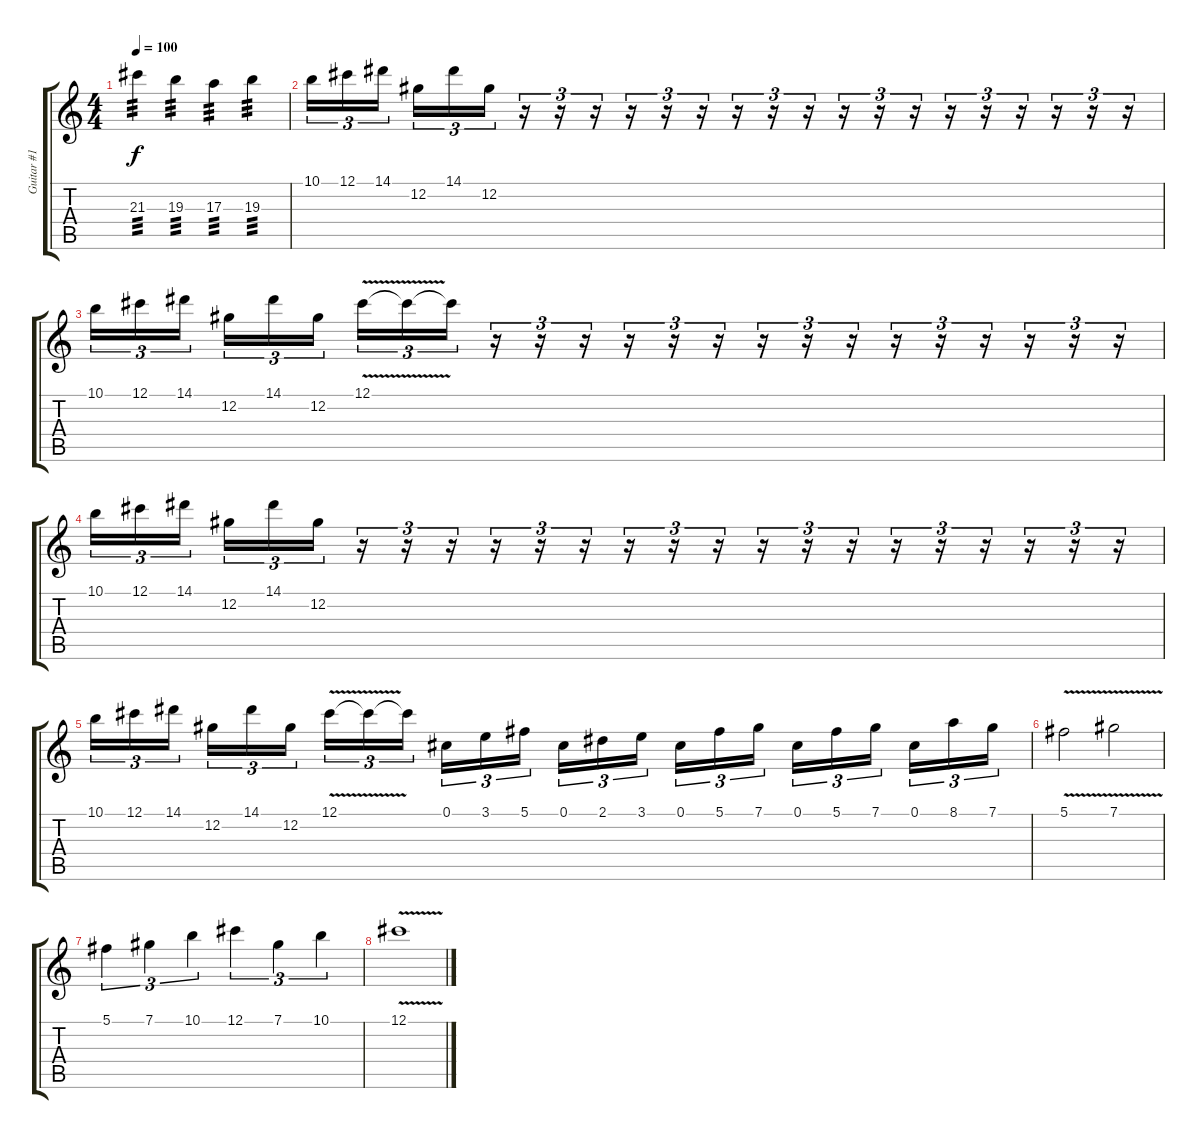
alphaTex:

\track ("Guitar #1" "Guitar #1") {instrument distortionguitar}
\staff {score tabs}
\tuning (Db4 Ab3 E3 B2 Gb2 Db2) {hide}
\ts (4 4)
\tempo 100
\clef g2
\ks c
21.3.4{tp 3 dy f} 19.3.4{tp 3} 17.3.4{tp 3} 19.3.4{tp 3} |
10.1.16{tu (3 2)} 12.1.16{tu (3 2)} 14.1.16{tu (3 2) beam splitsecondary} 12.2.16{tu (3 2)} 14.1.16{tu (3 2)} 12.2.16{tu (3 2)} r.16{tu (3 2)} r.16{tu (3 2)} r.16{tu (3 2)} r.16{tu (3 2)} r.16{tu (3 2)} r.16{tu (3 2)} r.16{tu (3 2)} r.16{tu (3 2)} r.16{tu (3 2)} r.16{tu (3 2)} r.16{tu (3 2)} r.16{tu (3 2)} r.16{tu (3 2)} r.16{tu (3 2)} r.16{tu (3 2)} r.16{tu (3 2)} r.16{tu (3 2)} r.16{tu (3 2)} |
10.1.16{tu (3 2)} 12.1.16{tu (3 2)} 14.1.16{tu (3 2) beam splitsecondary} 12.2.16{tu (3 2)} 14.1.16{tu (3 2)} 12.2.16{tu (3 2)} 12.1{v}.16{tu (3 2)} 12.1{t}.16{tu (3 2)} 12.1{t}.16{tu (3 2)} r.16{tu (3 2)} r.16{tu (3 2)} r.16{tu (3 2)} r.16{tu (3 2)} r.16{tu (3 2)} r.16{tu (3 2)} r.16{tu (3 2)} r.16{tu (3 2)} r.16{tu (3 2)} r.16{tu (3 2)} r.16{tu (3 2)} r.16{tu (3 2)} r.16{tu (3 2)} r.16{tu (3 2)} r.16{tu (3 2)} |
10.1.16{tu (3 2)} 12.1.16{tu (3 2)} 14.1.16{tu (3 2) beam splitsecondary} 12.2.16{tu (3 2)} 14.1.16{tu (3 2)} 12.2.16{tu (3 2)} r.16{tu (3 2)} r.16{tu (3 2)} r.16{tu (3 2)} r.16{tu (3 2)} r.16{tu (3 2)} r.16{tu (3 2)} r.16{tu (3 2)} r.16{tu (3 2)} r.16{tu (3 2)} r.16{tu (3 2)} r.16{tu (3 2)} r.16{tu (3 2)} r.16{tu (3 2)} r.16{tu (3 2)} r.16{tu (3 2)} r.16{tu (3 2)} r.16{tu (3 2)} r.16{tu (3 2)} |
10.1.16{tu (3 2)} 12.1.16{tu (3 2)} 14.1.16{tu (3 2) beam splitsecondary} 12.2.16{tu (3 2)} 14.1.16{tu (3 2)} 12.2.16{tu (3 2)} 12.1{v}.16{tu (3 2)} 12.1{t}.16{tu (3 2)} 12.1{t}.16{tu (3 2) beam splitsecondary} 0.1.16{tu (3 2)} 3.1.16{tu (3 2)} 5.1.16{tu (3 2)} 0.1.16{tu (3 2)} 2.1.16{tu (3 2)} 3.1.16{tu (3 2) beam splitsecondary} 0.1.16{tu (3 2)} 5.1.16{tu (3 2)} 7.1.16{tu (3 2)} 0.1.16{tu (3 2)} 5.1.16{tu (3 2)} 7.1.16{tu (3 2) beam splitsecondary} 0.1.16{tu (3 2)} 8.1.16{tu (3 2)} 7.1.16{tu (3 2)} |
5.1{v}.2 7.1{v}.2 |
5.1.4{tu (3 2)} 7.1.4{tu (3 2)} 10.1.4{tu (3 2)} 12.1.4{tu (3 2)} 7.1.4{tu (3 2)} 10.1.4{tu (3 2)} |
12.1{v}.1
